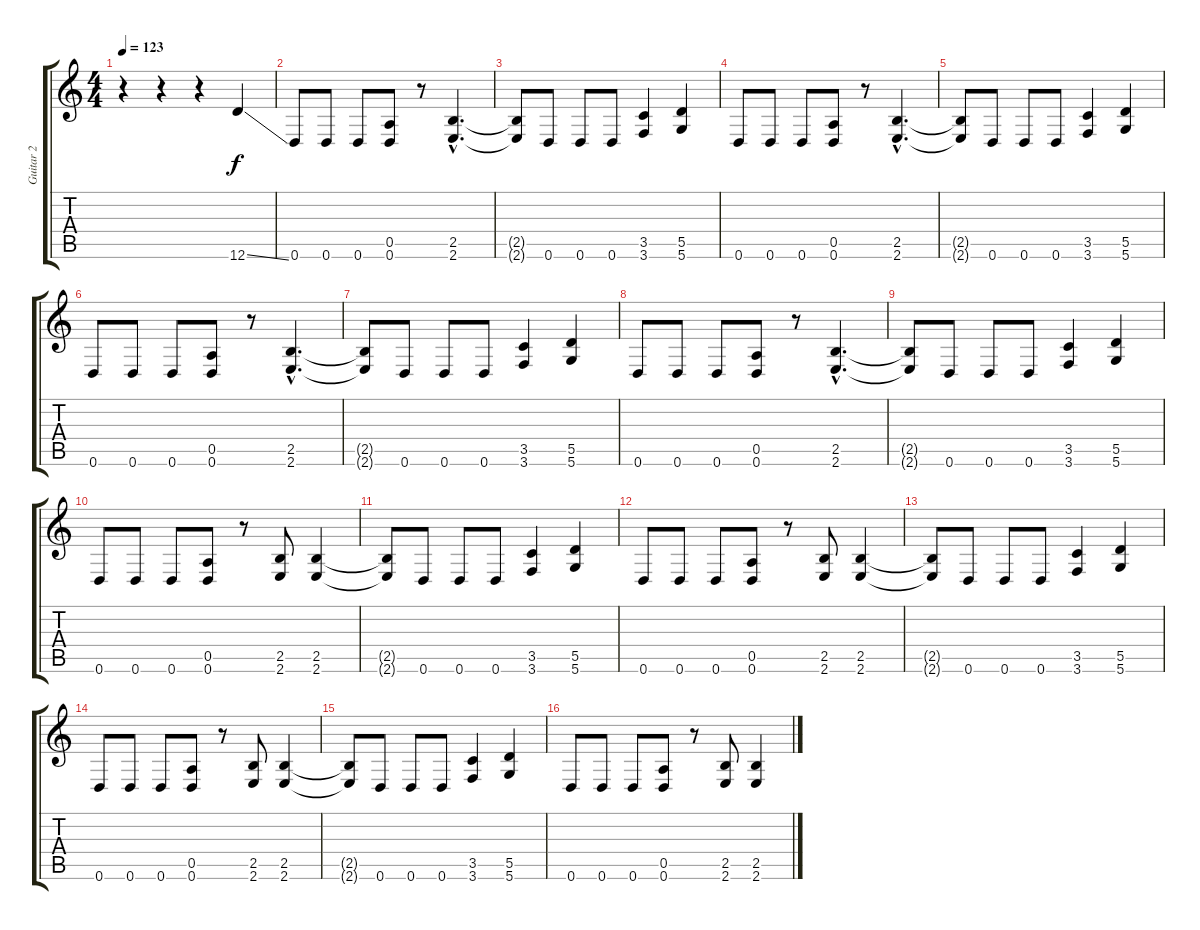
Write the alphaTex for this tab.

\track ("Guitar 2" "Guitar 2") {instrument overdrivenguitar}
\staff {score tabs}
\tuning (E4 B3 G3 D3 A2 D2) {hide}
\ts (4 4)
\tempo 123
\clef g2
\ks c
r.4{dy f instrument overdrivenguitar} r.4 r.4 12.6{ss}.4 |
0.6.8 0.6.8 0.6.8 (0.5 0.6).8 r.8 (2.5{hac} 2.6{hac}).4{d} |
(2.5{t} 2.6{t}).8 0.6.8 0.6.8 0.6.8 (3.5 3.6).4 (5.5 5.6).4 |
0.6.8 0.6.8 0.6.8 (0.5 0.6).8 r.8 (2.5{hac} 2.6{hac}).4{d} |
(2.5{t} 2.6{t}).8 0.6.8 0.6.8 0.6.8 (3.5 3.6).4 (5.5 5.6).4 |
0.6.8 0.6.8 0.6.8 (0.5 0.6).8 r.8 (2.5{hac} 2.6{hac}).4{d} |
(2.5{t} 2.6{t}).8 0.6.8 0.6.8 0.6.8 (3.5 3.6).4 (5.5 5.6).4 |
0.6.8 0.6.8 0.6.8 (0.5 0.6).8 r.8 (2.5{hac} 2.6{hac}).4{d} |
(2.5{t} 2.6{t}).8 0.6.8 0.6.8 0.6.8 (3.5 3.6).4 (5.5 5.6).4 |
0.6.8 0.6.8 0.6.8 (0.5 0.6).8 r.8 (2.5 2.6).8 (2.5 2.6).4 |
(2.5{t} 2.6{t}).8 0.6.8 0.6.8 0.6.8 (3.5 3.6).4 (5.5 5.6).4 |
0.6.8 0.6.8 0.6.8 (0.5 0.6).8 r.8 (2.5 2.6).8 (2.5 2.6).4 |
(2.5{t} 2.6{t}).8 0.6.8 0.6.8 0.6.8 (3.5 3.6).4 (5.5 5.6).4 |
0.6.8 0.6.8 0.6.8 (0.5 0.6).8 r.8 (2.5 2.6).8 (2.5 2.6).4 |
(2.5{t} 2.6{t}).8 0.6.8 0.6.8 0.6.8 (3.5 3.6).4 (5.5 5.6).4 |
0.6.8 0.6.8 0.6.8 (0.5 0.6).8 r.8 (2.5 2.6).8 (2.5 2.6).4
